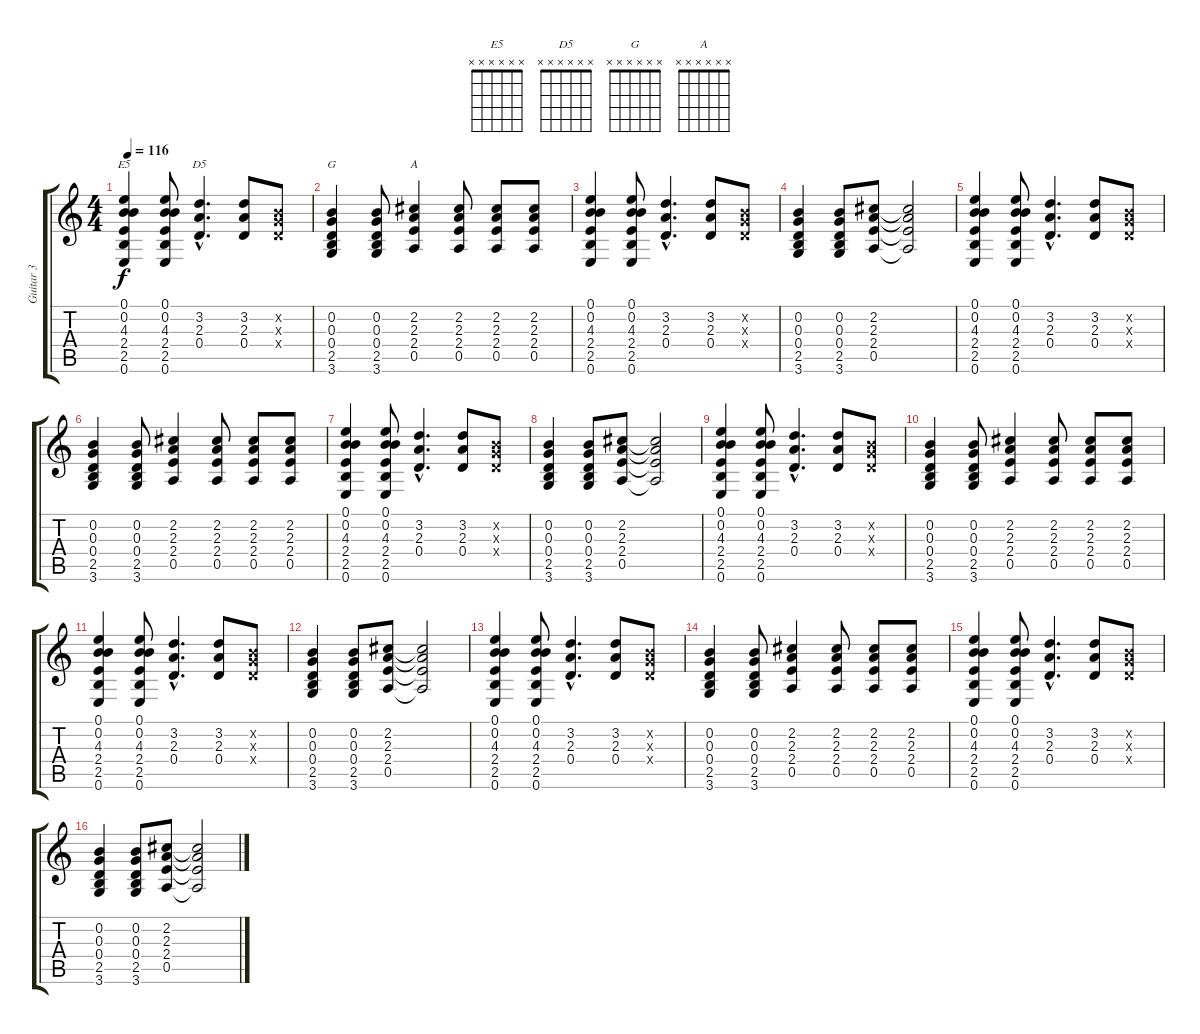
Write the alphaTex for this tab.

\track ("Guitar 3" "Guitar 3") {instrument electricguitarclean}
\staff {score tabs}
\tuning (E4 B3 G3 D3 A2 E2) {hide}
\chord ("E5" x x x x x x) {firstfret 0}
\chord ("D5" x x x x x x) {firstfret 0}
\chord ("G" x x x x x x) {firstfret 0}
\chord ("A" x x x x x x) {firstfret 0}
\ts (4 4)
\tempo 116
\clef g2
\ks c
(0.1 0.2 4.3 2.4 2.5 0.6).4{ch "E5" dy f} (0.1 0.2 4.3 2.4 2.5 0.6).8 (3.2{hac} 2.3{hac} 0.4{hac}).4{d ch "D5"} (3.2 2.3 0.4).8 (0.2{x} 0.3{x} 0.4{x}).8 |
(0.2 0.3 0.4 2.5 3.6).4{ch "G"} (0.2 0.3 0.4 2.5 3.6).8 (2.2 2.3 2.4 0.5).4{ch "A"} (2.2 2.3 2.4 0.5).8 (2.2 2.3 2.4 0.5).8 (2.2 2.3 2.4 0.5).8 |
(0.1 0.2 4.3 2.4 2.5 0.6).4 (0.1 0.2 4.3 2.4 2.5 0.6).8 (3.2{hac} 2.3{hac} 0.4{hac}).4{d} (3.2 2.3 0.4).8 (0.2{x} 0.3{x} 0.4{x}).8 |
(0.2 0.3 0.4 2.5 3.6).4 (0.2 0.3 0.4 2.5 3.6).8 (2.2 2.3 2.4 0.5).8 (2.2{t} 2.3{t} 2.4{t} 0.5{t}).2 |
(0.1 0.2 4.3 2.4 2.5 0.6).4 (0.1 0.2 4.3 2.4 2.5 0.6).8 (3.2{hac} 2.3{hac} 0.4{hac}).4{d} (3.2 2.3 0.4).8 (0.2{x} 0.3{x} 0.4{x}).8 |
(0.2 0.3 0.4 2.5 3.6).4 (0.2 0.3 0.4 2.5 3.6).8 (2.2 2.3 2.4 0.5).4 (2.2 2.3 2.4 0.5).8 (2.2 2.3 2.4 0.5).8 (2.2 2.3 2.4 0.5).8 |
(0.1 0.2 4.3 2.4 2.5 0.6).4 (0.1 0.2 4.3 2.4 2.5 0.6).8 (3.2{hac} 2.3{hac} 0.4{hac}).4{d} (3.2 2.3 0.4).8 (0.2{x} 0.3{x} 0.4{x}).8 |
(0.2 0.3 0.4 2.5 3.6).4 (0.2 0.3 0.4 2.5 3.6).8 (2.2 2.3 2.4 0.5).8 (2.2{t} 2.3{t} 2.4{t} 0.5{t}).2 |
(0.1 0.2 4.3 2.4 2.5 0.6).4 (0.1 0.2 4.3 2.4 2.5 0.6).8 (3.2{hac} 2.3{hac} 0.4{hac}).4{d} (3.2 2.3 0.4).8 (0.2{x} 0.3{x} 0.4{x}).8 |
(0.2 0.3 0.4 2.5 3.6).4 (0.2 0.3 0.4 2.5 3.6).8 (2.2 2.3 2.4 0.5).4 (2.2 2.3 2.4 0.5).8 (2.2 2.3 2.4 0.5).8 (2.2 2.3 2.4 0.5).8 |
(0.1 0.2 4.3 2.4 2.5 0.6).4 (0.1 0.2 4.3 2.4 2.5 0.6).8 (3.2{hac} 2.3{hac} 0.4{hac}).4{d} (3.2 2.3 0.4).8 (0.2{x} 0.3{x} 0.4{x}).8 |
(0.2 0.3 0.4 2.5 3.6).4 (0.2 0.3 0.4 2.5 3.6).8 (2.2 2.3 2.4 0.5).8 (2.2{t} 2.3{t} 2.4{t} 0.5{t}).2 |
(0.1 0.2 4.3 2.4 2.5 0.6).4 (0.1 0.2 4.3 2.4 2.5 0.6).8 (3.2{hac} 2.3{hac} 0.4{hac}).4{d} (3.2 2.3 0.4).8 (0.2{x} 0.3{x} 0.4{x}).8 |
(0.2 0.3 0.4 2.5 3.6).4 (0.2 0.3 0.4 2.5 3.6).8 (2.2 2.3 2.4 0.5).4 (2.2 2.3 2.4 0.5).8 (2.2 2.3 2.4 0.5).8 (2.2 2.3 2.4 0.5).8 |
(0.1 0.2 4.3 2.4 2.5 0.6).4 (0.1 0.2 4.3 2.4 2.5 0.6).8 (3.2{hac} 2.3{hac} 0.4{hac}).4{d} (3.2 2.3 0.4).8 (0.2{x} 0.3{x} 0.4{x}).8 |
(0.2 0.3 0.4 2.5 3.6).4 (0.2 0.3 0.4 2.5 3.6).8 (2.2 2.3 2.4 0.5).8 (2.2{t} 2.3{t} 2.4{t} 0.5{t}).2
